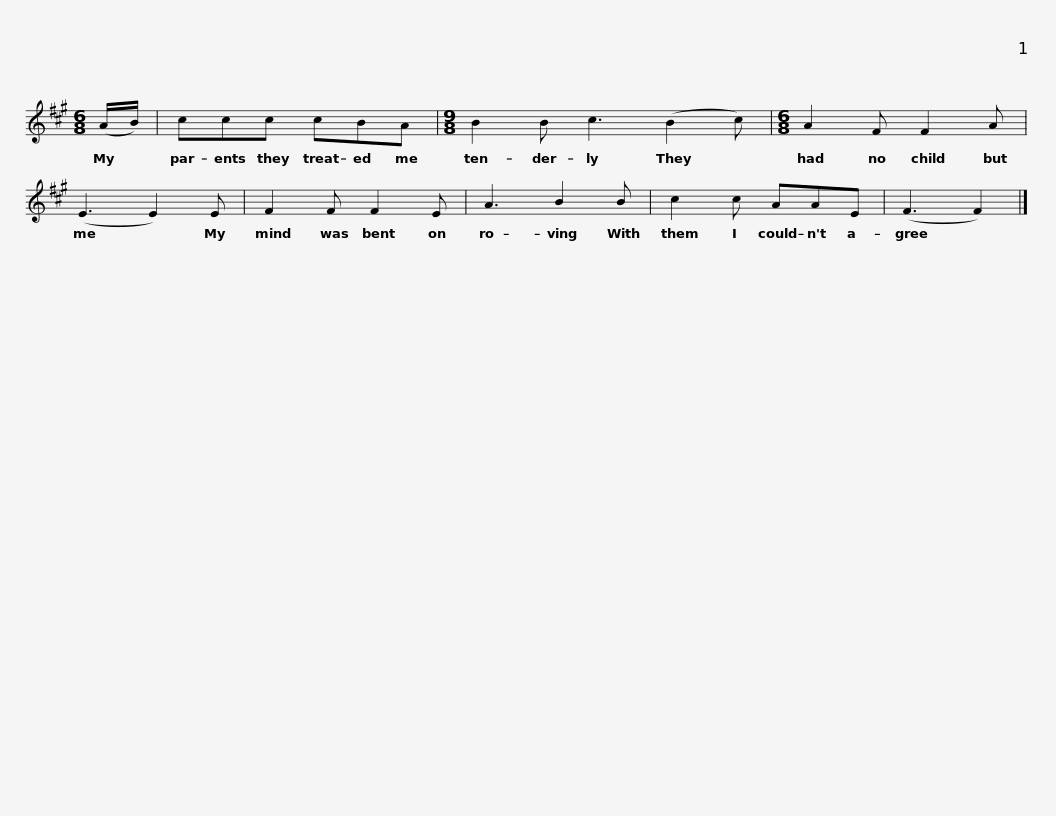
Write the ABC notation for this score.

X:1
L:1/8
M:6/8
I:linebreak $
K:F#min
V:1 treble
V:1
 (A/B/) | ccc cBA |[M:9/8] B2 B c3 (B2 c) |[M:6/8] A2 F F2 A | (E3 E2) E |$ %5
 F2 F F2 E | A3 B2 B | c2 c AAE | (F3 F2) |] %9
